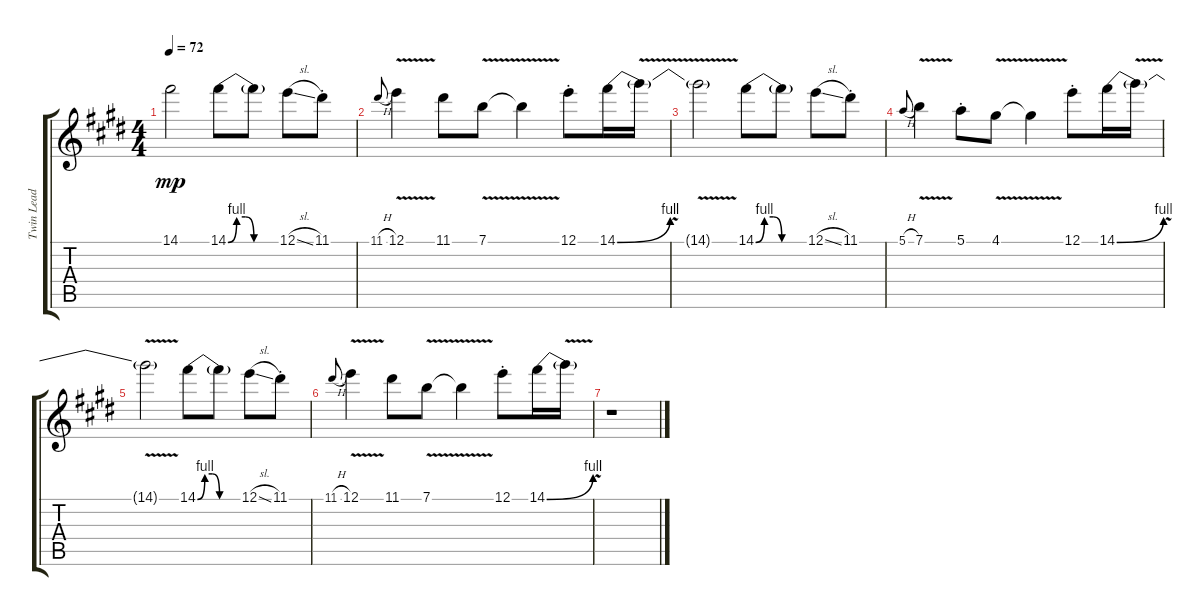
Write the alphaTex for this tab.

\track ("Twin Lead 2" "Twin Lead ") {instrument electricguitarclean}
\staff {score tabs}
\tuning (E4 B3 G3 D3 A2 E2) {hide}
\ts (4 4)
\tempo 72
\clef g2
\ks e
14.1{t}.2{dy mp} 14.1{be (custom 0 0 10 4 20 4 30 0 60 0)}.8 14.1{t}.8 12.1{sl}.8 11.1{st}.8 |
11.1{h}.8{gr onbeat} 12.1{v}.4{volume 1} 11.1.8 7.1{v}.8 7.1{t}.4 12.1{st}.8 14.1{be (bend 0 0 60 4)}.16 14.1{v t}.16 |
14.1{t}.2 14.1{be (custom 0 0 10 4 20 4 30 0 60 0)}.8 14.1{t}.8 12.1{sl}.8 11.1{st}.8 |
5.1{h}.8{gr onbeat} 7.1{v}.4 5.1{st}.8 4.1{v}.8 4.1{t}.4 12.1{st}.8 14.1{be (bend 0 0 60 4)}.16 14.1{v t}.16 |
14.1{t}.2 14.1{be (custom 0 0 10 4 20 4 30 0 60 0)}.8 14.1{t}.8 12.1{sl}.8 11.1{st}.8 |
11.1{h}.8{gr onbeat} 12.1{v}.4 11.1.8 7.1{v}.8 7.1{t}.4 12.1{st}.8 14.1{be (bend 0 0 60 4)}.16 14.1{v t}.16 |
r.1
